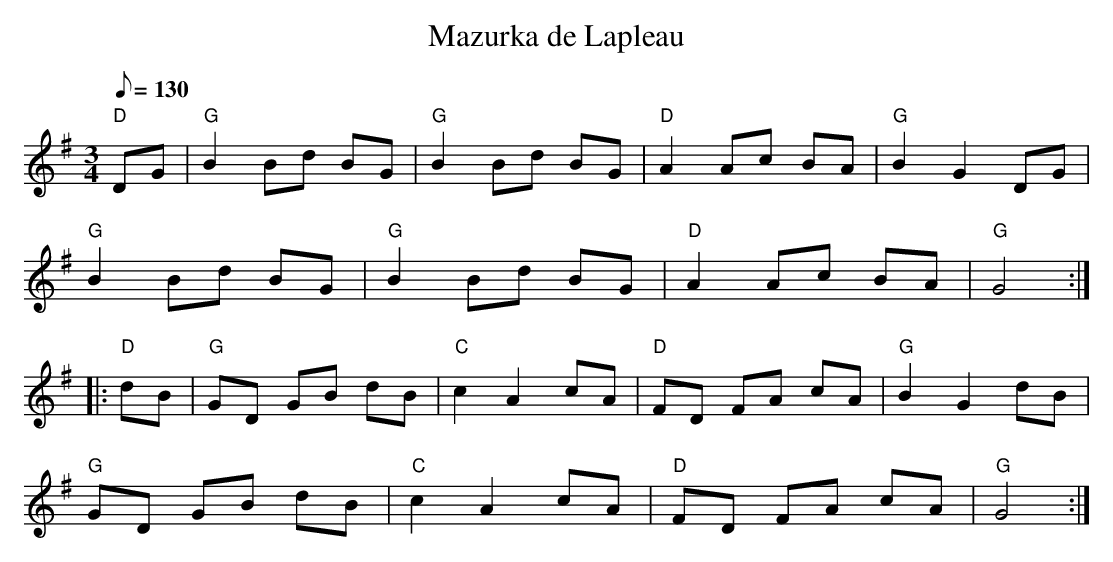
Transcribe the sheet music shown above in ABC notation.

X:1
T:Mazurka de Lapleau
M:3/4
L:1/8
Q:130
K:G
"D" DG | "G" B2Bd BG | "G" B2Bd BG | "D" A2Ac BA | "G" B2G2DG|
         "G" B2Bd BG | "G" B2Bd BG | "D" A2Ac BA | "G" G4:|
|: "D" dB | "G" GD GB dB | "C" c2A2cA | "D" FD FA cA | "G" B2G2dB |
            "G" GD GB dB | "C" c2A2cA | "D" FD FA cA | "G" G4:|
